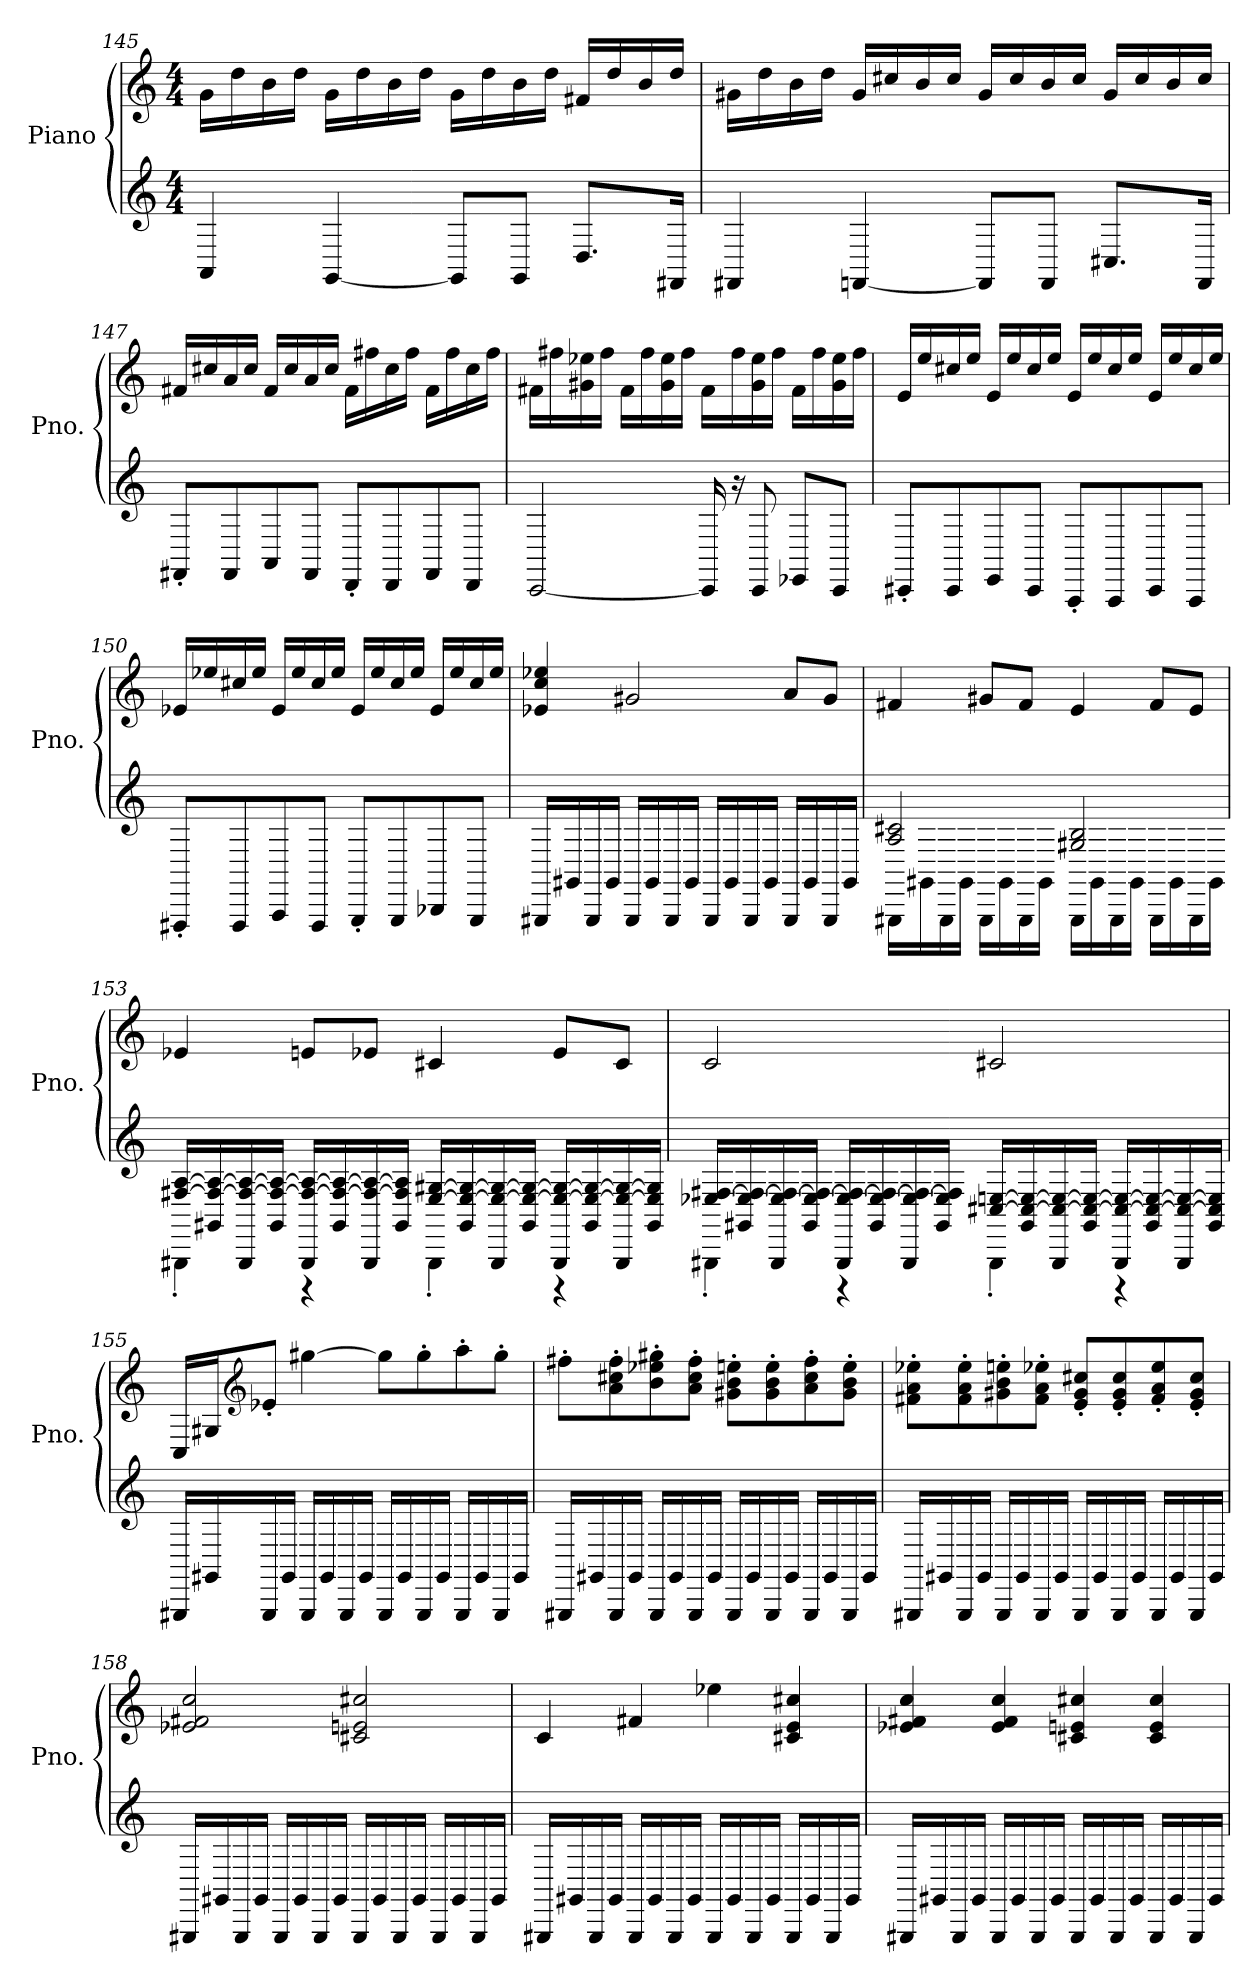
**kern	**kern
*part1	*part1
*staff2	*staff1
*I"Piano	*
*I'Pno.	*
!!LO:LB:g=z
*clefG2	*clefG2
*k[]	*k[]
*M4/4	*M4/4
=145	=145
4AA/	16g\LL
.	16dd\
.	16b\
.	16dd\JJ
[4GG/	16g\LL
.	16dd\
.	16b\
.	16dd\JJ
8GG/L]	16g\LL
.	16dd\
8GG/J	16b\
.	16dd\JJ
8.D/L	16f#X/LL
.	16dd/
.	16b/
16FF#X/Jk	16dd/JJ
=146	=146
4FF#X/	16g#X\LL
.	16dd\
.	16b\
.	16dd\JJ
[4FFn/	16g#/LL
.	16cc#X/
.	16b/
.	16cc#/JJ
8FF/L]	16g#/LL
.	16cc#/
8FF/J	16b/
.	16cc#/JJ
8.C#X/L	16g#/LL
.	16cc#/
.	16b/
16FF/Jk	16cc#/JJ
!!LO:LB:g=z
=147	=147
8FF#X'/L	16f#X/LL
.	16cc#X/
8FF#/	16a/
.	16cc#/JJ
8AA/	16f#/LL
.	16cc#/
8FF#/J	16a/
.	16cc#/JJ
8DD'/L	16f#\LL
.	16ff#X\
8DD/	16cc#\
.	16ff#\JJ
8FF#/	16f#\LL
.	16ff#\
8DD/J	16cc#\
.	16ff#\JJ
=148	=148
[2CC/	16f#X\LL
.	16ff#X\
.	16g#X\ 16ee-X\
.	16ff#\JJ
.	16f#\LL
.	16ff#\
.	16g#\ 16ee-\
.	16ff#\JJ
16CC/]	16f#\LL
16r	16ff#\
8CC/	16g#\ 16ee-\
.	16ff#\JJ
8EE-X/L	16f#\LL
.	16ff#\
8CC/J	16g#\ 16ee-\
.	16ff#\JJ
!!LO:PB:g=z
=149	=149
8CC#X'/L	16e/LL
.	16ee/
8CC#/	16cc#X/
.	16ee/JJ
8EE/	16e/LL
.	16ee/
8CC#/J	16cc#/
.	16ee/JJ
8AAA'/L	16e/LL
.	16ee/
8AAA/	16cc#/
.	16ee/JJ
8CC#/	16e/LL
.	16ee/
8AAA/J	16cc#/
.	16ee/JJ
=150	=150
8FFF#X'/L	16e-X/LL
.	16ee-X/
8FFF#/	16cc#X/
.	16ee-/JJ
8AAA/	16e-/LL
.	16ee-/
8FFF#/J	16cc#/
.	16ee-/JJ
8GGG'/L	16e-/LL
.	16ee-/
8GGG/	16cc#/
.	16ee-/JJ
8BBB-X/	16e-/LL
.	16ee-/
8GGG/J	16cc#/
.	16ee-/JJ
!!LO:LB:g=z
=151	=151
16GGG#X/LL	4e-X/ 4cc/ 4ee-X/
16GG#X/	.
16GGG#/	.
16GG#/JJ	.
16GGG#/LL	2g#X/
16GG#/	.
16GGG#/	.
16GG#/JJ	.
16GGG#/LL	.
16GG#/	.
16GGG#/	.
16GG#/JJ	.
16GGG#/LL	8a/L
16GG#/	.
16GGG#/	8g#/J
16GG#/JJ	.
=152	=152
*^	*
2A/ 2c#X/	16GGG#X\LL	4f#X/
.	16GG#X\	.
.	16GGG#\	.
.	16GG#\JJ	.
.	16GGG#\LL	8g#X/L
.	16GG#\	.
.	16GGG#\	8f#/J
.	16GG#\JJ	.
2G#X/ 2B/	16GGG#\LL	4e/
.	16GG#\	.
.	16GGG#\	.
.	16GG#\JJ	.
.	16GGG#\LL	8f#/L
.	16GG#\	.
.	16GGG#\	8e/J
.	16GG#\JJ	.
!!LO:LB:g=z
=153	=153	=153
[16F#X/ [16A/LL	4GGG#X'\	4e-X/
16GG#X/ 16F#/_ 16A/_	.	.
16GGG#/ 16F#/_ 16A/_	.	.
16GG#/ 16F#/_ 16A/_JJ	.	.
16GGG#/ 16F#/_ 16A/_LL	4r	8en/L
16GG#/ 16F#/_ 16A/_	.	.
16GGG#/ 16F#/_ 16A/_	.	8e-X/J
16GG#/ 16F#/] 16A/]JJ	.	.
[16E/ [16G#X/LL	4GGG#'\	4c#X/
16GG#/ 16E/_ 16G#/_	.	.
16GGG#/ 16E/_ 16G#/_	.	.
16GG#/ 16E/_ 16G#/_JJ	.	.
16GGG#/ 16E/_ 16G#/_LL	4r	8e-/L
16GG#/ 16E/_ 16G#/_	.	.
16GGG#/ 16E/_ 16G#/_	.	8c#/J
16GG#/ 16E/] 16G#/]JJ	.	.
!!LO:LB:g=z
=154	=154	=154
[16E-X/ [16F#X/LL	4GGG#X'\	2c/
16GG#X/ 16E-/_ 16F#/_	.	.
16GGG#/ 16E-/_ 16F#/_	.	.
16GG#/ 16E-/_ 16F#/_JJ	.	.
16GGG#/ 16E-/_ 16F#/_LL	4r	.
16GG#/ 16E-/_ 16F#/_	.	.
16GGG#/ 16E-/_ 16F#/_	.	.
16GG#/ 16E-/] 16F#/]JJ	.	.
[16C#X/ [16En/LL	4GGG#'\	2c#X/
16GG#/ 16C#/_ 16E/_	.	.
16GGG#/ 16C#/_ 16E/_	.	.
16GG#/ 16C#/_ 16E/_JJ	.	.
16GGG#/ 16C#/_ 16E/_LL	4r	.
16GG#/ 16C#/_ 16E/_	.	.
16GGG#/ 16C#/_ 16E/_	.	.
16GG#/ 16C#/] 16E/]JJ	.	.
*v	*v	*
!!LO:LB:g=z
=155	=155
16GGG#X/LL	16C/LL
16GG#X/	16G#X/J
*	*clefG2
16GGG#/	8e-X'/J
16GG#/JJ	.
16GGG#/LL	[4gg#X\
16GG#/	.
16GGG#/	.
16GG#/JJ	.
16GGG#/LL	8gg#\L]
16GG#/	.
16GGG#/	8gg#'\
16GG#/JJ	.
16GGG#/LL	8aa'\
16GG#/	.
16GGG#/	8gg#'\J
16GG#/JJ	.
=156	=156
16GGG#X/LL	8ff#X'\L
16GG#X/	.
16GGG#/	8a\' 8cc#X\' 8ff#\'
16GG#/JJ	.
16GGG#/LL	8b\' 8ee-X\' 8gg#X\'
16GG#/	.
16GGG#/	8a\' 8cc#\' 8ff#\'J
16GG#/JJ	.
16GGG#/LL	8g#X\' 8b\' 8een\'L
16GG#/	.
16GGG#/	8g#\' 8b\' 8ee\'
16GG#/JJ	.
16GGG#/LL	8a\' 8cc#\' 8ff#\'
16GG#/	.
16GGG#/	8g#\' 8b\' 8ee\'J
16GG#/JJ	.
!!LO:LB:g=z
=157	=157
16GGG#X/LL	8f#X\' 8a\' 8ee-X\'L
16GG#X/	.
16GGG#/	8f#\' 8a\' 8ee-\'
16GG#/JJ	.
16GGG#/LL	8g#X\' 8b\' 8een\'
16GG#/	.
16GGG#/	8f#\' 8a\' 8ee-X\'J
16GG#/JJ	.
16GGG#/LL	8e/' 8g#/' 8cc#X/'L
16GG#/	.
16GGG#/	8e/' 8g#/' 8cc#/'
16GG#/JJ	.
16GGG#/LL	8f#/' 8a/' 8ee-/'
16GG#/	.
16GGG#/	8e/' 8g#/' 8cc#/'J
16GG#/JJ	.
=158	=158
16GGG#X/LL	2e-X/ 2f#X/ 2cc/
16GG#X/	.
16GGG#/	.
16GG#/JJ	.
16GGG#/LL	.
16GG#/	.
16GGG#/	.
16GG#/JJ	.
16GGG#/LL	2c#X/ 2en/ 2cc#X/
16GG#/	.
16GGG#/	.
16GG#/JJ	.
16GGG#/LL	.
16GG#/	.
16GGG#/	.
16GG#/JJ	.
!!LO:PB:g=z
=159	=159
16GGG#X/LL	4c/
16GG#X/	.
16GGG#/	.
16GG#/JJ	.
16GGG#/LL	4f#X/
16GG#/	.
16GGG#/	.
16GG#/JJ	.
16GGG#/LL	4ee-X\
16GG#/	.
16GGG#/	.
16GG#/JJ	.
16GGG#/LL	4c#X/ 4e/ 4cc#X/
16GG#/	.
16GGG#/	.
16GG#/JJ	.
=160	=160
16GGG#X/LL	4e-X/ 4f#X/ 4cc/
16GG#X/	.
16GGG#/	.
16GG#/JJ	.
16GGG#/LL	4e-/ 4f#/ 4cc/
16GG#/	.
16GGG#/	.
16GG#/JJ	.
16GGG#/LL	4c#X/ 4en/ 4cc#X/
16GG#/	.
16GGG#/	.
16GG#/JJ	.
16GGG#/LL	4c#/ 4e/ 4cc#/
16GG#/	.
16GGG#/	.
16GG#/JJ	.
=	=
*-	*-
